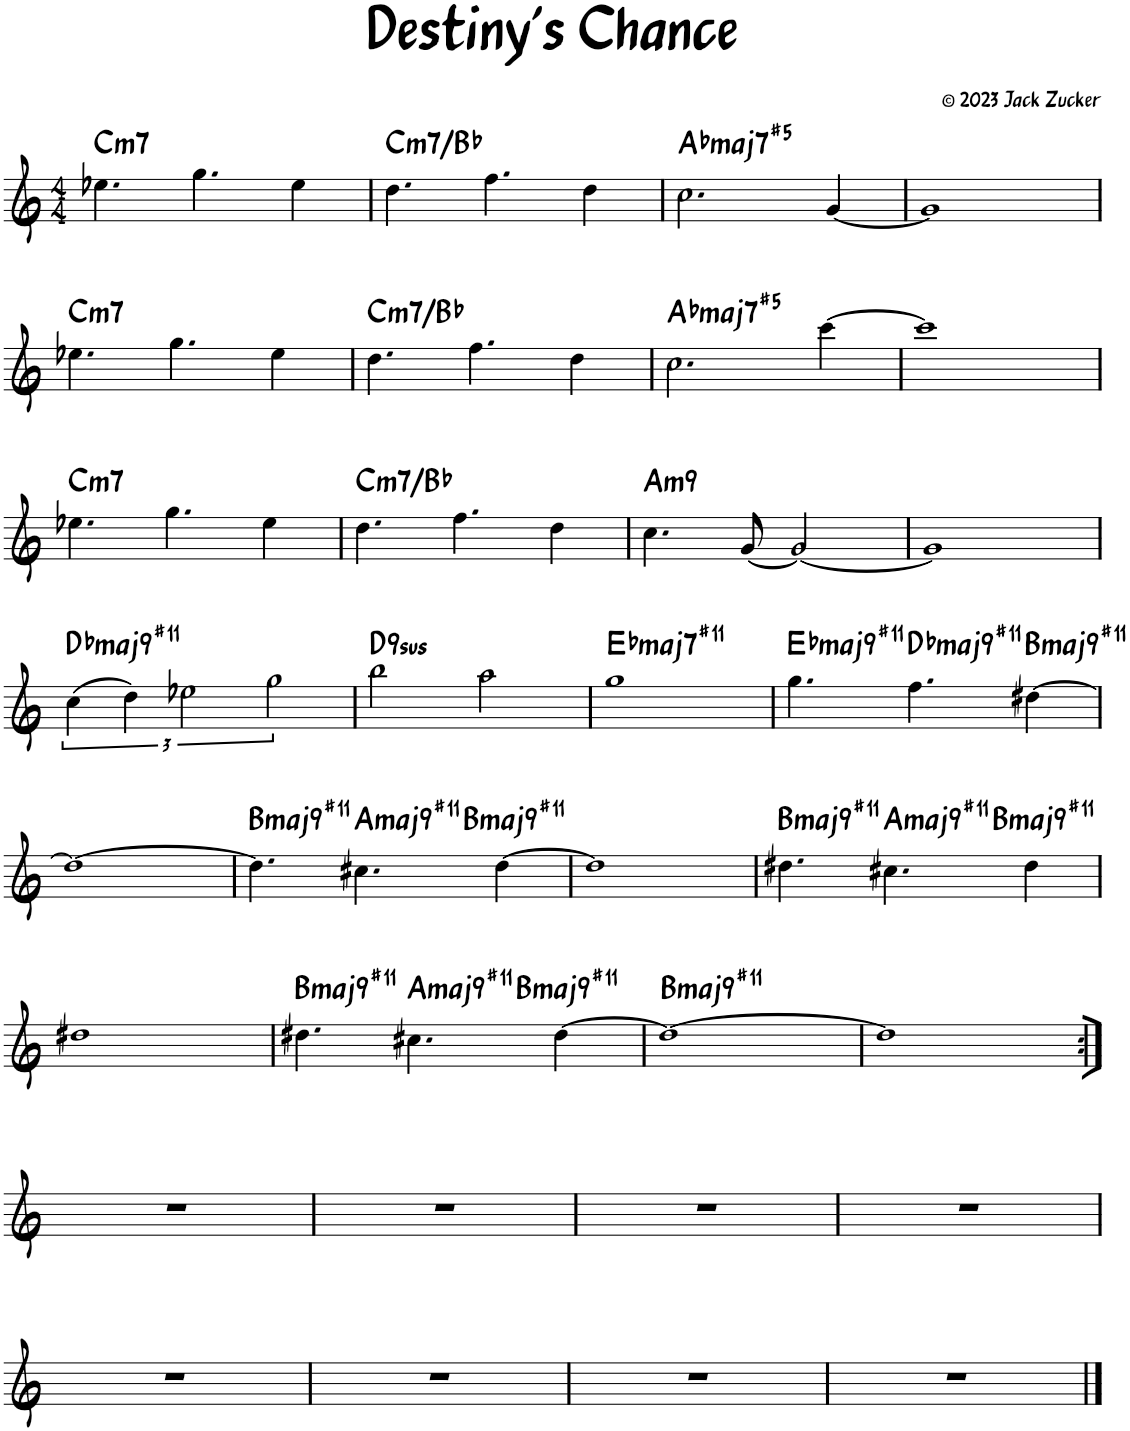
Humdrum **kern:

**kern	**harte
*part1	*part1
*staff1	*
*I"Piano	*
*I'Pno.	*
*clefG2	*
*k[]	*
*M4/4	*
=1	=1
!	!LO:H:kt=m7
4.ee-X\	C:min7
4.gg\	.
4ee-X\	.
=2	=2
!	!LO:H:kt=m7
4.dd\	C:min7/b7
4.ff\	.
4dd\	.
=3	=3
!	!LO:H:kt=maj7
2.cc\	Ab:(3,#5,7)
[4g/	.
=4	=4
1g]	.
!!LO:LB:g=z
=5	=5
!	!LO:H:kt=m7
4.ee-X\	C:min7
4.gg\	.
4ee-X\	.
=6	=6
!	!LO:H:kt=m7
4.dd\	C:min7/b7
4.ff\	.
4dd\	.
=7	=7
!	!LO:H:kt=maj7
2.cc\	Ab:(3,#5,7)
[4ccc\	.
=8	=8
1ccc]	.
!!LO:LB:g=z
=9	=9
!	!LO:H:kt=m7
4.ee-X\	C:min7
4.gg\	.
4ee-X\	.
=10	=10
!	!LO:H:kt=m7
4.dd\	C:min7/b7
4.ff\	.
4dd\	.
=11	=11
!	!LO:H:kt=m9
4.cc\	A:min9
[8g/	.
2g/_	.
=12	=12
1g]	.
!!LO:LB:g=z
=13	=13
!	!LO:H:kt=maj9
(6cc\	Db:maj9(#11)
6dd\)	.
3ee-X\	.
3gg\	.
=14	=14
!	!LO:H:kt=9sus
2bb\	D:sus4(7,9)
2aa\	.
=15	=15
!	!LO:H:kt=maj7
1gg	Eb:maj7(#11)
=16	=16
!	!LO:H:kt=maj9
4.gg\	Eb:maj9(#11)
!	!LO:H:kt=maj9
4.ff\	Db:maj9(#11)
!	!LO:H:kt=maj9
[4dd#X\	B:maj9(#11)
!!LO:LB:g=z
=17	=17
1dd#_	.
=18	=18
!	!LO:H:kt=maj9
*^	*
4.dd#\]	2ryy	B:maj9(#11)
!	!	!LO:H:kt=maj9
4.cc#X\	.	A:maj9(#11)
.	8ryy	.
!	!	!LO:H:kt=maj9
.	4.ryy	B:maj9(#11)
[4dd#X\	.	.
*v	*v	*
=19	=19
1dd#]	.
=20	=20
!	!LO:H:kt=maj9
*^	*
4.dd#X\	2ryy	B:maj9(#11)
!	!	!LO:H:kt=maj9
4.cc#X\	.	A:maj9(#11)
.	8ryy	.
!	!	!LO:H:kt=maj9
.	4.ryy	B:maj9(#11)
4dd#X\	.	.
*v	*v	*
!!LO:LB:g=z
=21	=21
1dd#X	.
=22	=22
!	!LO:H:kt=maj9
*^	*
4.dd#X\	2ryy	B:maj9(#11)
!	!	!LO:H:kt=maj9
4.cc#X\	.	A:maj9(#11)
.	8ryy	.
!	!	!LO:H:kt=maj9
.	4.ryy	B:maj9(#11)
[4dd#X\	.	.
=23	=23	=23
!	!	!LO:H:kt=maj9
*v	*v	*
1dd#_	B:maj9(#11)
=24	=24
1dd#]	.
!!LO:LB:g=z
=25:|!	=25:|!
1r	.
=26	=26
1r	.
=27	=27
1r	.
=28	=28
1r	.
!!LO:LB:g=z
=29	=29
1r	.
=30	=30
1r	.
=31	=31
1r	.
=32	=32
1r	.
==	==
*-	*-
